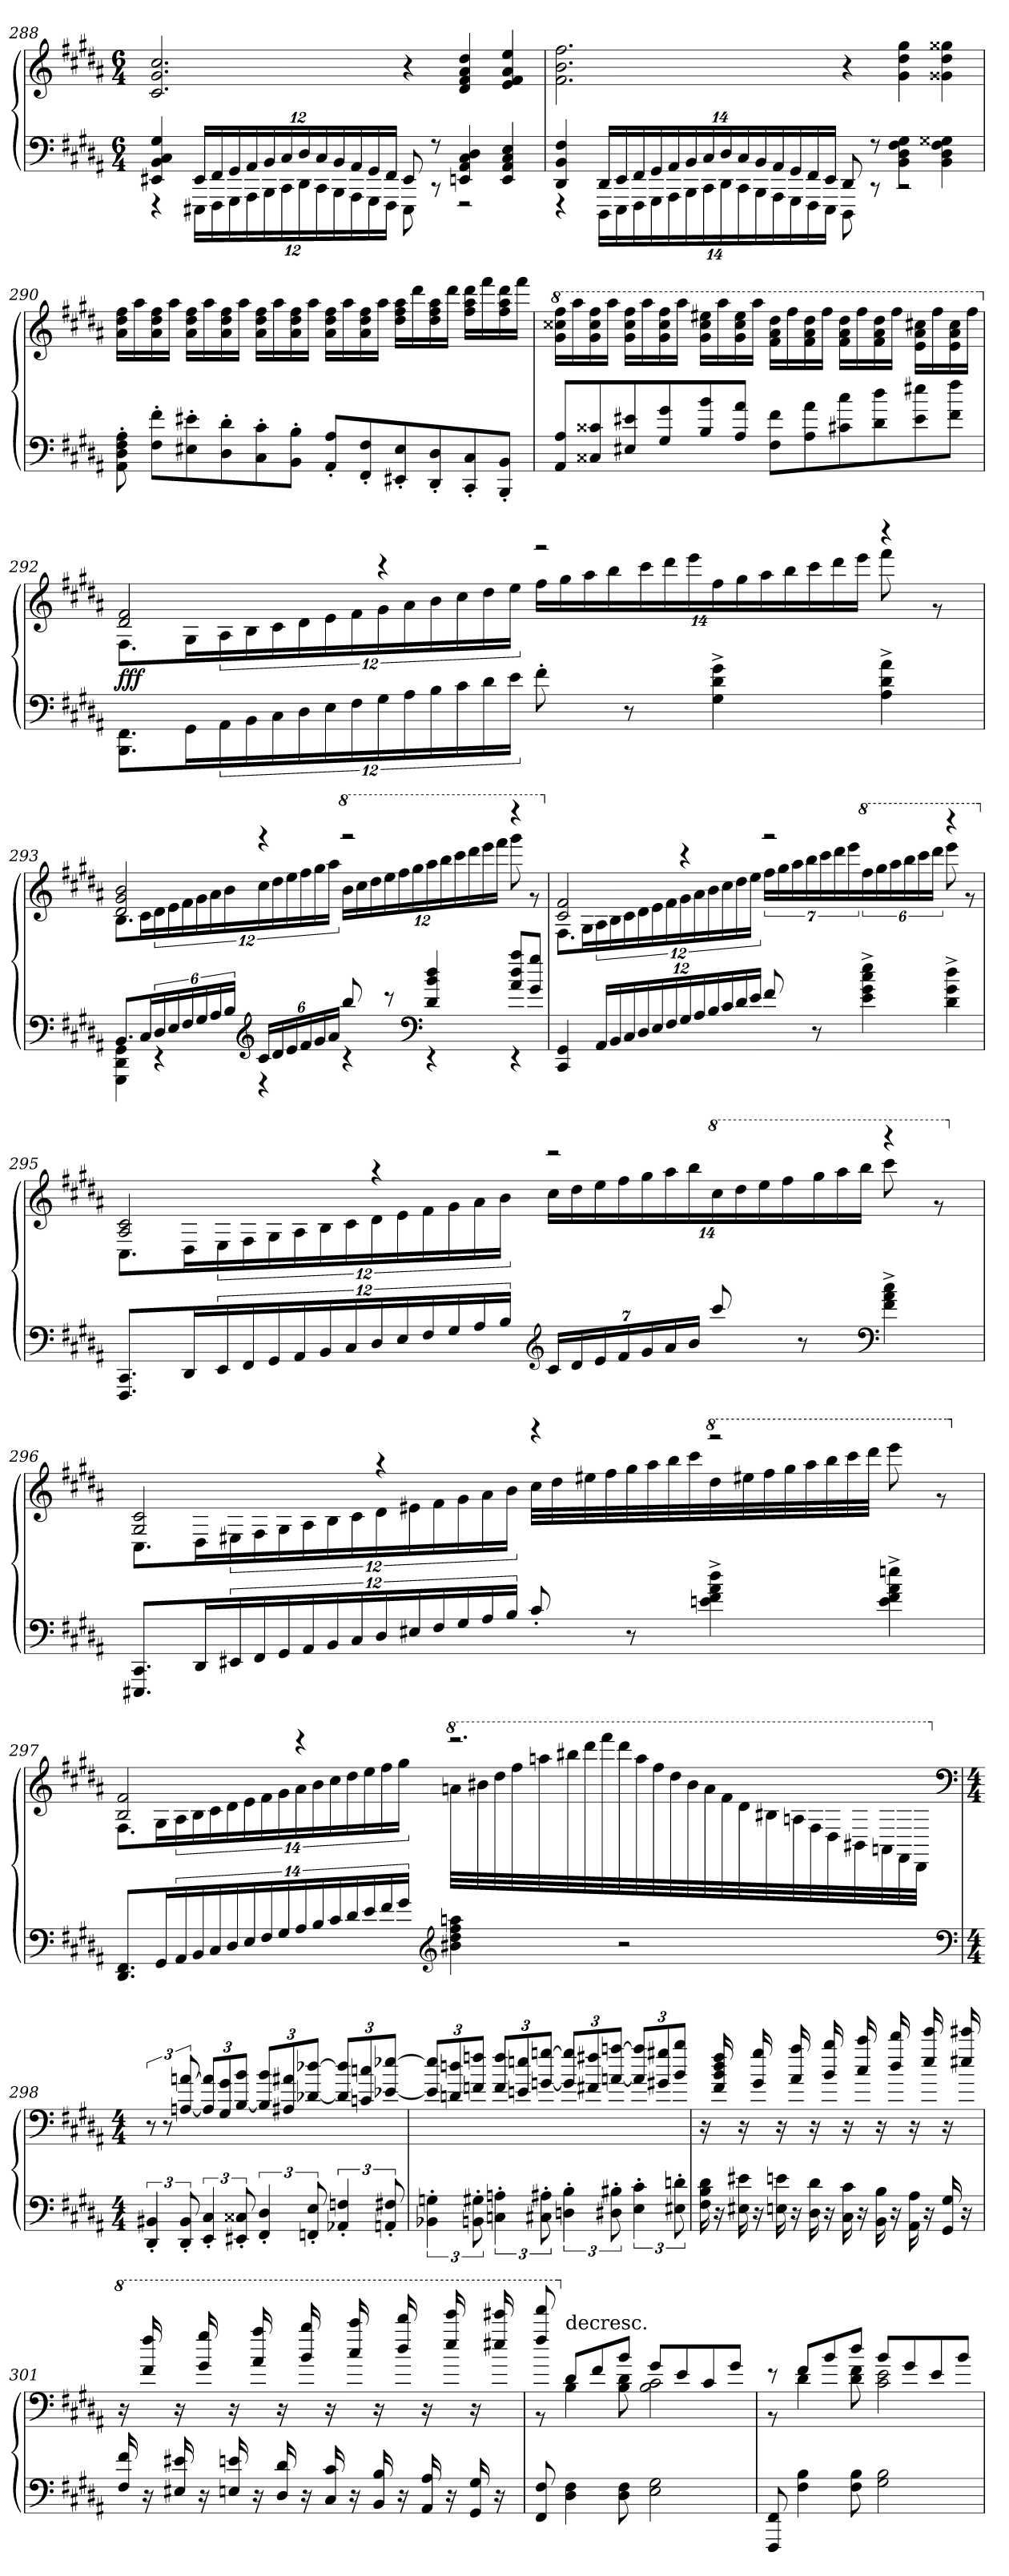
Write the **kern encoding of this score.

**kern	**kern	**dynam
*part1	*part1	*part1
*staff2	*staff1	*staff1/2
*clefF4	*clefG2	*
*k[f#c#g#d#a#]	*k[f#c#g#d#a#]	*
*M6/4	*M6/4	*
=288	=288	=288
*^	*	*
4EE#X/ 4BB/ 4C#/ 4G#/	4r	2.c#/ 2.g#/ 2.cc#/	.
24EE#/LL	24EEE#X\LL	.	.
24FF#/	24FFF#\	.	.
24GG#/	24GGG#\	.	.
24AA#/	24AAA#\	.	.
24BB/	24BBB\	.	.
24C#/	24CC#\	.	.
24D#/	24DD#\	.	.
24C#/	24CC#\	.	.
24BB/	24BBB\	.	.
24AA#/	24AAA#\	.	.
24GG#/	24GGG#\	.	.
24FF#/JJ	24FFF#\JJ	.	.
8EE#/	8EEE#\	4r	.
8r	8r	.	.
4EEn/ 4AA#/ 4C#/ 4D#/	2r	4d#/ 4f#/ 4a#/ 4dd#/	.
4EE/ 4AA#/ 4C#/ 4E/	.	4e/ 4f#/ 4a#/ 4ee/	.
=289	=289	=289	=289
4DD#/ 4BB/ 4F#/	4r	2.f#\ 2.b\ 2.ff#\	.
28DD#/LL	28DDD#\LL	.	.
28EE/	28EEE\	.	.
28FF#/	28FFF#\	.	.
28GG#/	28GGG#\	.	.
28AA#/	28AAA#\	.	.
28BB/	28BBB\	.	.
28C#/	28CC#\	.	.
28D#/	28DD#\	.	.
28C#/	28CC#\	.	.
28BB/	28BBB\	.	.
28AA#/	28AAA#\	.	.
28GG#/	28GGG#\	.	.
28FF#/	28FFF#\	.	.
28EE/JJ	28EEE\JJ	.	.
8DD#/	8DDD#\	4r	.
8r	8r	.	.
4BB\ 4D#\ 4F#\ 4G#\	2r	4g#\ 4dd#\ 4gg#\	.
4BB\ 4D#\ 4F#\ 4G##X\	.	4g##X\ 4dd#\ 4gg##X\	.
*v	*v	*	*
=290	=290	=290
8AA#'\ 8D#'\ 8F#'\ 8A#'\	16a#\ 16dd#\ 16ff#\LL	.
.	16aa#\	.
8F#'\ 8f#'\L	16a#\ 16dd#\ 16ff#\	.
.	16aa#\JJ	.
8E#X'\ 8e#X'\	16a#\ 16dd#\ 16ff#\LL	.
.	16aa#\	.
8D#'\ 8d#'\	16a#\ 16dd#\ 16ff#\	.
.	16aa#\JJ	.
8C#'\ 8c#'\	16a#\ 16dd#\ 16ff#\LL	.
.	16aa#\	.
8BB'\ 8B'\J	16a#\ 16dd#\ 16ff#\	.
.	16aa#\JJ	.
8AA#'/ 8A#'/L	16a#\ 16dd#\ 16ff#\LL	.
.	16aa#\	.
8FF#'/ 8F#'/	16a#\ 16dd#\ 16ff#\	.
.	16aa#\JJ	.
8EE#X'/ 8E#'/	16dd#\ 16ff#\ 16aa#\LL	.
.	16ddd#\	.
8DD#'/ 8D#'/	16dd#\ 16ff#\ 16aa#\	.
.	16ddd#\JJ	.
8CC#'/ 8C#'/	16ff#\ 16aa#\ 16ddd#\LL	.
.	16fff#\	.
8BBB'/ 8BB'/J	16ff#\ 16aa#\ 16ddd#\	.
.	16fff#\JJ	.
=291	=291	=291
*	*8va	*
8AA#/ 8A#/L	16gg#\ 16ccc##X\ 16fff#\LL	.
.	16aaa#\	.
8C##X/ 8c##X/	16gg#\ 16ccc##\ 16fff#\	.
.	16aaa#\JJ	.
8E#X/ 8e#X/	16gg#\ 16ccc##\ 16fff#\LL	.
.	16aaa#\	.
8G#/ 8g#/	16gg#\ 16ccc##\ 16fff#\	.
.	16aaa#\JJ	.
8B/ 8b/	16gg#\ 16ccc##\ 16eee#X\LL	.
.	16aaa#\	.
8A#/ 8a#/J	16gg#\ 16ccc##\ 16eee#\	.
.	16aaa#\JJ	.
8F#\ 8f#\L	16ff#\ 16aa#\ 16ddd#\LL	.
.	16fff#\	.
8A#\ 8a#\	16ff#\ 16aa#\ 16ddd#\	.
.	16fff#\JJ	.
8c#X\ 8cc#\	16ff#\ 16aa#\ 16ddd#\LL	.
.	16fff#\	.
8d#\ 8dd#\	16ff#\ 16aa#\ 16ddd#\	.
.	16fff#\JJ	.
8e#\ 8ee#X\	16ee\ 16aa#\ 16ccc#X\LL	.
.	16fff#\	.
8f#\ 8ff#\J	16ee\ 16aa#\ 16ccc#\	.
.	16fff#\JJ	.
=292	=292	=292
*	*X8va	*
*	*^	*
8.BBB\ 8.FF#\L	2d#/ 2f#/	8.F#\L	fff
16GG#\L	.	16G#\L	.
24AA#\	.	24A#\	.
24BB\	.	24B\	.
24C#\	.	24c#\	.
24D#\	.	24d#\	.
24E\	.	24e\	.
24F#\	.	24f#\	.
24G#\	4r	24g#\	.
24A#\	.	24a#\	.
24B\	.	24b\	.
24c#\	.	24cc#\	.
24d#\	.	24dd#\	.
24e\JJ	.	24ee\JJ	.
8f#'\	2r	28ff#\LL	.
.	.	28gg#\	.
.	.	28aa#\	.
.	.	28bb\	.
8r	.	.	.
.	.	28ccc#\	.
.	.	28ddd#\	.
.	.	28eee\	.
4G#^\ 4d#^\ 4g#^\	.	28ff#\	.
.	.	28gg#\	.
.	.	28aa#\	.
.	.	28bb\	.
.	.	28ccc#\	.
.	.	28ddd#\	.
.	.	28eee\JJ	.
4A#^\ 4d#^\ 4a#^\	4r	8fff#\	.
.	.	8r	.
=293	=293	=293	=293
*^	*	*	*
8.BB/L	4GGG#\ 4DD#\ 4GG#\	2d#/ 2g#/ 2b/	8.B\L	.
16C#/L	.	.	16c#\L	.
24D#/	4r	.	24d#\	.
24E/	.	.	24e\	.
24F#/	.	.	24f#\	.
24G#/	.	.	24g#\	.
24A#/	.	.	24a#\	.
24B/JJ	.	.	24b\	.
*clefG2	*	*	*	*
24c#/LL	4r	4r	24cc#\	.
24d#/	.	.	24dd#\	.
24e/	.	.	24ee\	.
24f#/	.	.	24ff#\	.
24g#/	.	.	24gg#\	.
24a#/JJ	.	.	24aa#\JJ	.
*	*	*8va	*	*
8bb/	4r	2r	24bb\LL	.
.	.	.	24ccc#\	.
.	.	.	24ddd#\	.
8r	.	.	24eee\	.
.	.	.	24fff#\	.
.	.	.	24ggg#\	.
*clefF4	*	*	*	*
4d#/ 4b/ 4dd#/	4r	.	24aaa#\	.
.	.	.	24bbb\	.
.	.	.	24cccc#\	.
.	.	.	24dddd#\	.
.	.	.	24eeee\	.
.	.	.	24ffff#\JJ	.
8a#/ 8dd#/ 8aa#/L	4r	4r	8gggg#\	.
8g#/ 8gg#/J	.	.	8r	.
*v	*v	*	*	*
=294	=294	=294	=294
*	*X8va	*	*
4CC#/ 4GG#/	2c#/ 2f#/	8.F#\L	.
.	.	16G#\L	.
24AA#/LL	.	24A#\	.
24BB/	.	24B\	.
24C#/	.	24c#\	.
24D#/	.	24d#\	.
24E/	.	24e\	.
24F#/	.	24f#\	.
24G#/	4r	24g#\	.
24A#/	.	24a#\	.
24B/	.	24b\	.
24c#/	.	24cc#\	.
24d#/	.	24dd#\	.
24e/JJ	.	24ee\JJ	.
8f#/	2r	28ff#\LL	.
.	.	28gg#\	.
.	.	28aa#\	.
.	.	28bb\	.
8r	.	.	.
.	.	28ccc#\	.
.	.	28ddd#\	.
.	.	28eee\	.
*	*8va	*	*
4e^\ 4g#^\ 4cc#^\ 4ee^\	.	24fff#\	.
.	.	24ggg#\	.
.	.	24aaa#\	.
.	.	24bbb\	.
.	.	24cccc#\	.
.	.	24dddd#\JJ	.
4d#^\ 4g#^\ 4dd#^\	4r	8eeee\	.
.	.	8r	.
=295	=295	=295	=295
*	*X8va	*	*
8.FFF#/ 8.CC#/L	2A#/ 2c#/	8.C#\L	.
16DD#/L	.	16D#\L	.
24EE/	.	24E\	.
24FF#/	.	24F#\	.
24GG#/	.	24G#\	.
24AA#/	.	24A#\	.
24BB/	.	24B\	.
24C#/	.	24c#\	.
24D#/	4r	24d#\	.
24E/	.	24e\	.
24F#/	.	24f#\	.
24G#/	.	24g#\	.
24A#/	.	24a#\	.
24B/JJ	.	24b\JJ	.
*clefG2	*	*	*
28c#/LL	2r	28cc#\LL	.
28d#/	.	28dd#\	.
28e/	.	28ee\	.
28f#/	.	28ff#\	.
28g#/	.	28gg#\	.
28a#/	.	28aa#\	.
28b/JJ	.	28bb\	.
*	*8va	*	*
8ccc#/	.	28ccc#\	.
.	.	28ddd#\	.
.	.	28eee\	.
.	.	28fff#\	.
8r	.	.	.
.	.	28ggg#\	.
.	.	28aaa#\	.
.	.	28bbb\JJ	.
*clefF4	*	*	*
4f#^\ 4a#^\ 4cc#^\	4r	8cccc#\	.
.	.	8r	.
=296	=296	=296	=296
*	*X8va	*	*
8.EEE#X/ 8.CC#/L	2G#/ 2c#/	8.C#\L	.
16DD#/L	.	16D#\L	.
24EE#X/	.	24E#X\	.
24FF#/	.	24F#\	.
24GG#/	.	24G#\	.
24AA#/	.	24A#\	.
24BB/	.	24B\	.
24C#/	.	24c#\	.
24D#/	4r	24d#\	.
24E#X/	.	24e#X\	.
24F#/	.	24f#\	.
24G#/	.	24g#\	.
24A#/	.	24a#\	.
24B/JJ	.	24b\JJ	.
8c#'/	4r	32cc#\LLL	.
.	.	32dd#\	.
.	.	32ee#X\	.
.	.	32ff#\	.
8r	.	32gg#\	.
.	.	32aa#\	.
.	.	32bb\	.
.	.	32ccc#\	.
*	*8va	*	*
4en^\ 4f#^\ 4a#^\ 4dd#^\	2r	32ddd#\	.
.	.	32eee#X\	.
.	.	32fff#\	.
.	.	32ggg#\	.
.	.	32aaa#\	.
.	.	32bbb\	.
.	.	32cccc#\	.
.	.	32dddd#\JJJ	.
4e^\ 4f#^\ 4a#^\ 4een^\	.	8eeee\	.
.	.	8r	.
=297	=297	=297	=297
*	*X8va	*	*
8.DD#/ 8.FF#/L	2B/ 2f#/	8.F#\L	.
16GG#/L	.	16G#\L	.
28AA#/	.	28A#\	.
28BB/	.	28B\	.
28C#/	.	28c#\	.
28D#/	.	28d#\	.
28E/	.	28e\	.
28F#/	.	28f#\	.
28G#/	.	28g#\	.
28A#/	4r	28a#\	.
28B/	.	28b\	.
28c#/	.	28cc#\	.
28d#/	.	28dd#\	.
28e/	.	28ee\	.
28f#/	.	28ff#\	.
28g#/JJ	.	28gg#\JJ	.
*clefG2	*	*	*
*	*8va	*	*
4b#X\ 4dd#\ 4ff#\ 4aan\	2.r	32aan\LLL	.
.	.	32bb#X\	.
.	.	32ddd#\	.
.	.	32fff#\	.
.	.	32aaan\	.
.	.	32bbb#X\	.
.	.	32dddd#\	.
.	.	32ffff#\	.
2r	.	32dddd#\	.
.	.	32aaa\	.
.	.	32fff#\	.
.	.	32ddd#\	.
.	.	32bb#\	.
.	.	32aa\	.
.	.	32ff#\	.
.	.	32dd#\	.
.	.	32b#X\	.
.	.	32an\	.
.	.	32f#\	.
.	.	32d#\	.
.	.	32B#X\	.
.	.	32An\	.
.	.	32F#\	.
.	.	32D#\JJJ	.
*	*v	*v	*
*clefF4	*clefF4	*
=298	=298	=298
*M4/4	*M4/4	*
*	*X8va	*
6DD#'/ 6BB#X'/	12r	.
.	12r	.
12DD#'/ 12BB#'/	[12An/ [12an/	.
6EE'/ 6C#'/	12A]/ 12a]/L	.
.	12G#/ 12g#/	.
12EE#X'/ 12C##X'/	[12B/ 12b/J	.
6FF#'/ 6D#'/	12B]/ 12b/L	.
.	12A#X/ 12a#X/	.
12FFn'/ 12E'/	[12d-X/ [12dd-X/J	.
6AA-X'/ 6Fn'/	12d-]/ 12dd-]/L	.
.	12cn/ 12ccn/	.
12AAn'/ 12F#X'/	[12e-X/ [12ee-X/J	.
=299	=299	=299
6BB-X'\ 6Gn'\	12e-]/ 12ee-]/L	.
.	12dn/ 12ddn/	.
12BBn'\ 12G#X'\	12fn/ 12ffn/J	.
6Cn'\ 6An'\	12f/ 12ff/L	.
.	12en/ 12een/	.
12C#X'\ 12A#X'\	[12gn/ [12ggn/J	.
6Dn'\ 6B'\	12g]/ 12gg]/L	.
.	12f#X/ 12ff#X/	.
12D#X'\ 12B#X'\	[12an/ [12aan/J	.
6E'\ 6c#'\	12a]/ 12aa]/L	.
.	12g#X/ 12gg#X/	.
12E#X'\ 12dn'\	12b/ 12bb/J	.
=300	=300	=300
16F#\ 16B\ 16d#\	16r	.
16r	16f#/ 16b/ 16dd#/ 16ff#/	.
16E#X\ 16e#X\	16r	.
16r	16g#/ 16gg#/	.
16En\ 16en\	16r	.
16r	16a#/ 16aa#/	.
16D#\ 16d#\	16r	.
16r	16b/ 16bb/	.
16C#\ 16c#\	16r	.
16r	16cc#/ 16ccc#/	.
16BB\ 16B\	16r	.
16r	16dd#/ 16ddd#/	.
16AA#\ 16A#\	16r	.
16r	16ee/ 16eee/	.
16GG#/ 16G#/	16r	.
16r	16ee#X/ 16eee#X/	.
=301	=301	=301
*	*8va	*
16F#/ 16f#/	16r	.
16r	16ff#/ 16fff#/	.
16E#X/ 16e#X/	16r	.
16r	16gg#/ 16ggg#/	.
16En/ 16en/	16r	.
16r	16aa#/ 16aaa#/	.
16D#/ 16d#/	16r	.
16r	16bb/ 16bbb/	.
16C#/ 16c#/	16r	.
16r	16ccc#/ 16cccc#/	.
16BB/ 16B/	16r	.
16r	16ddd#/ 16dddd#/	.
16AA#/ 16A#/	16r	.
16r	16eee/ 16eeee/	.
16GG#/ 16G#/	16r	.
16r	16eee#X/ 16eeee#X/	.
=302	=302	=302
*	*^	*
8FF#/ 8F#/	8fff#/ 8ffff#/	8r	.
*	*X8va	*	*
!	!LO:TX:t=decresc.	!	!
4D#\ 4F#\	8d#/L	4B\	.
.	8f#/	.	.
8D#\ 8F#\	8b/J	8B\ 8d#\	.
2E\ 2G#\	8g#/L	2B\ 2c#\	.
.	8e/	.	.
.	8c#/	.	.
.	8g#/J	.	.
=303	=303	=303	=303
8FFF#/ 8FF#/	8r	8r	.
4F#\ 4B\	8f#/L	4d#\	.
.	8b/	.	.
8F#\ 8B\	8dd#/J	8d#\ 8f#\	.
2G#\ 2B\	8b/L	2c#\ 2e\	.
.	8g#/	.	.
.	8e/	.	.
.	8b/J	.	.
*	*v	*v	*
=	=	=
*-	*-	*-
